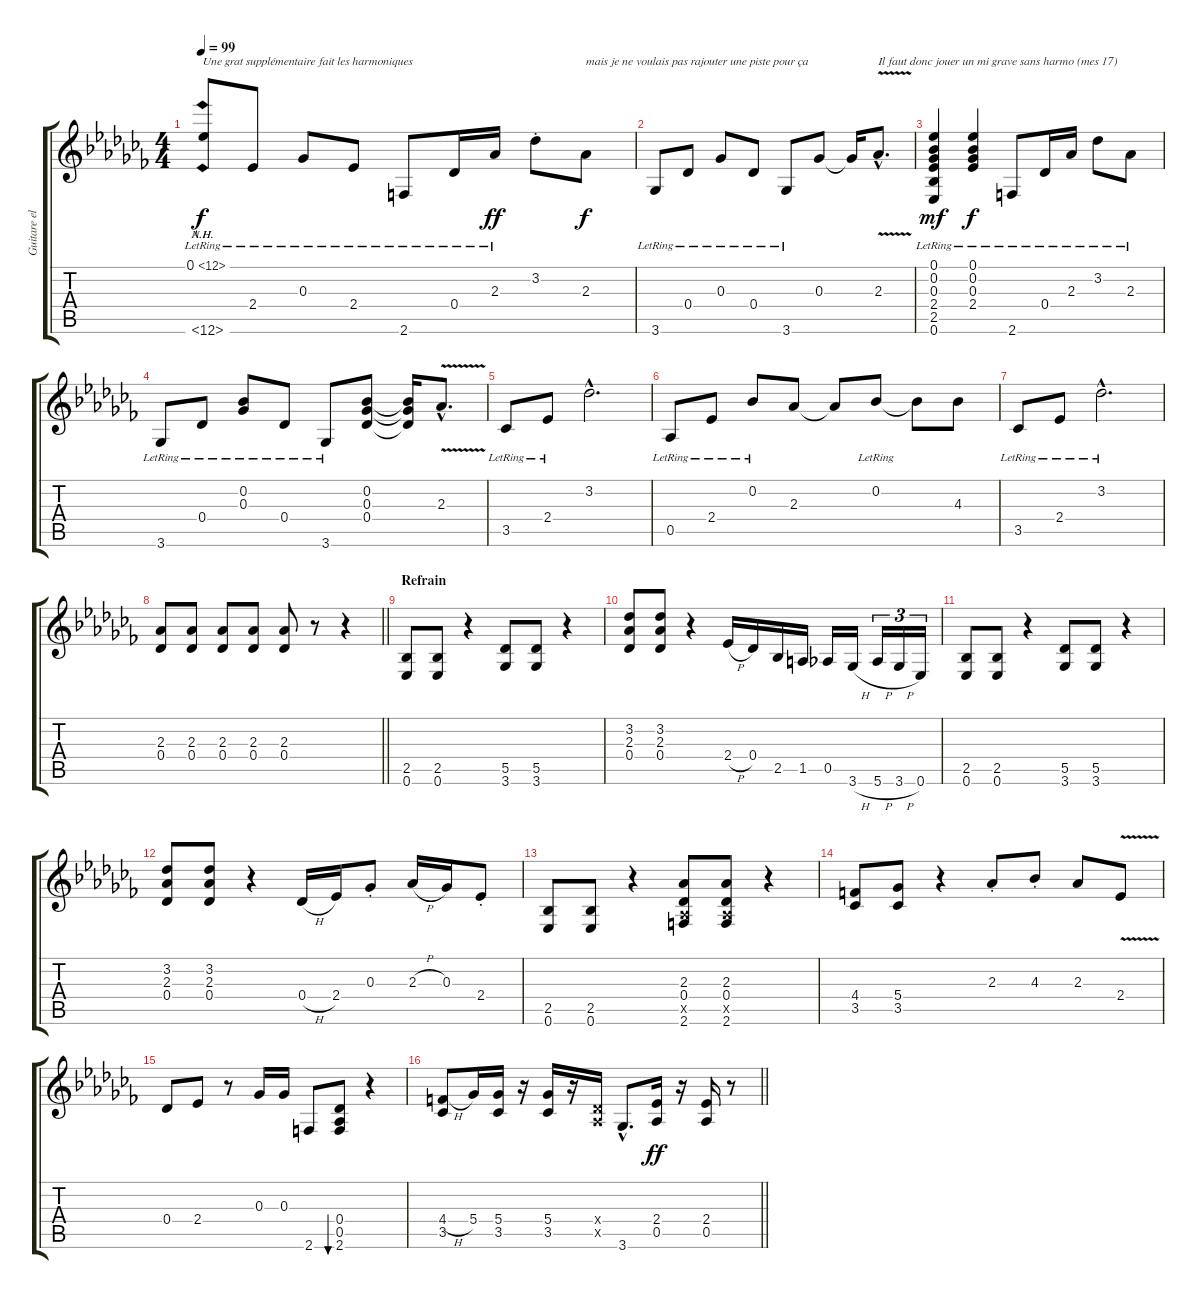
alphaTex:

\track ("Guitare electrique 2" "Guitare el") {instrument electricguitarclean}
\staff {score tabs}
\tuning (Eb4 Bb3 Gb3 Db3 Ab2 Eb2) {hide}
\ts (4 4)
\tempo 99
\clef g2
\ks cb
(0.1{ah 12 lr} 0.6{nh lr}).8{txt "Une grat supplémentaire fait les harmoniques" dy f} 2.4{lr}.8{volume 10 instrument electricguitarclean} 0.3{lr}.8 2.4{lr}.8 2.6{lr}.8 0.4{lr}.16 2.3{lr}.16{dy ff} 3.2{st}.8 2.3.8{txt "mais je ne voulais pas rajouter une piste pour ça" dy f} |
3.6{lr}.8 0.4{lr}.8 0.3{lr}.8 0.4{lr}.8 3.6{lr}.8 0.3.8 0.3{t}.16 2.3{v hac}.8{d txt "Il faut donc jouer un mi grave sans harmo (mes 17)"} |
(0.1 0.2 0.3 2.4 2.5{lr} 0.6{lr}).4{dy mf} (0.1 0.2 0.3{lr} 2.4).4{dy f} 2.6{lr}.8 0.4{lr}.16 2.3{lr}.16 3.2{lr}.8 2.3{lr}.8 |
3.6{lr}.8 0.4{lr}.8 (0.2{lr} 0.3{lr}).8 0.4{lr}.8 3.6{lr}.8 (0.2 0.3 0.4).8 (0.2{t} 0.3{t} 0.4{t}).16 2.3{v hac}.8{d} |
3.5{lr}.8 2.4{lr}.8 3.2{hac}.2{d} |
0.5{lr}.8 2.4{lr}.8 0.2{lr}.8 2.3.8 2.3{t}.8 0.2{lr}.8 0.2{t}.8 4.3.8 |
3.5{lr}.8 2.4{lr}.8 3.2{hac lr}.2{d} |
\barLineRight lightlight
(2.3 0.4).8 (2.3 0.4).8 (2.3 0.4).8 (2.3 0.4).8 (2.3 0.4).8 r.8 r.4 |
\section ("" "Refrain")
(2.5 0.6).8{volume 16 instrument overdrivenguitar} (2.5 0.6).8 r.4 (5.5 3.6).8 (5.5 3.6).8 r.4 |
(3.2 2.3 0.4).8 (3.2 2.3 0.4).8 r.4 2.4{h}.16 0.4.16 2.5.16 1.5.16 0.5.16 3.6{h}.16 5.6{h}.16{tu (3 2)} 3.6{h}.16{tu (3 2)} 0.6.16{tu (3 2)} |
(2.5 0.6).8 (2.5 0.6).8 r.4 (5.5 3.6).8 (5.5 3.6).8 r.4 |
(3.2 2.3 0.4).8 (3.2 2.3 0.4).8 r.4 0.4{h}.16 2.4.16 0.3{st}.8 2.3{h}.16 0.3.16 2.4{st}.8 |
(2.5 0.6).8 (2.5 0.6).8 r.4 (2.3 0.4 0.5{x} 2.6).8 (2.3 0.4 0.5{x} 2.6).8 r.4 |
(4.4 3.5).8 (5.4 3.5).8 r.4 2.3{st}.8 4.3{st}.8 2.3.8 2.4{v}.8 |
0.4.8 2.4.8 r.8 0.3.16 0.3.16 2.6.8 (0.4 0.5 2.6).8{bu 60} r.4 |
\barLineRight lightlight
(4.4{h} 3.5).8 5.4.16 (5.4 3.5).16 r.16 (5.4 3.5).16 r.16 (0.4{x} 0.5{x}).16 3.6{hac}.8{d} (2.4 0.5).16{dy ff} r.16 (2.4 0.5).16 r.8
